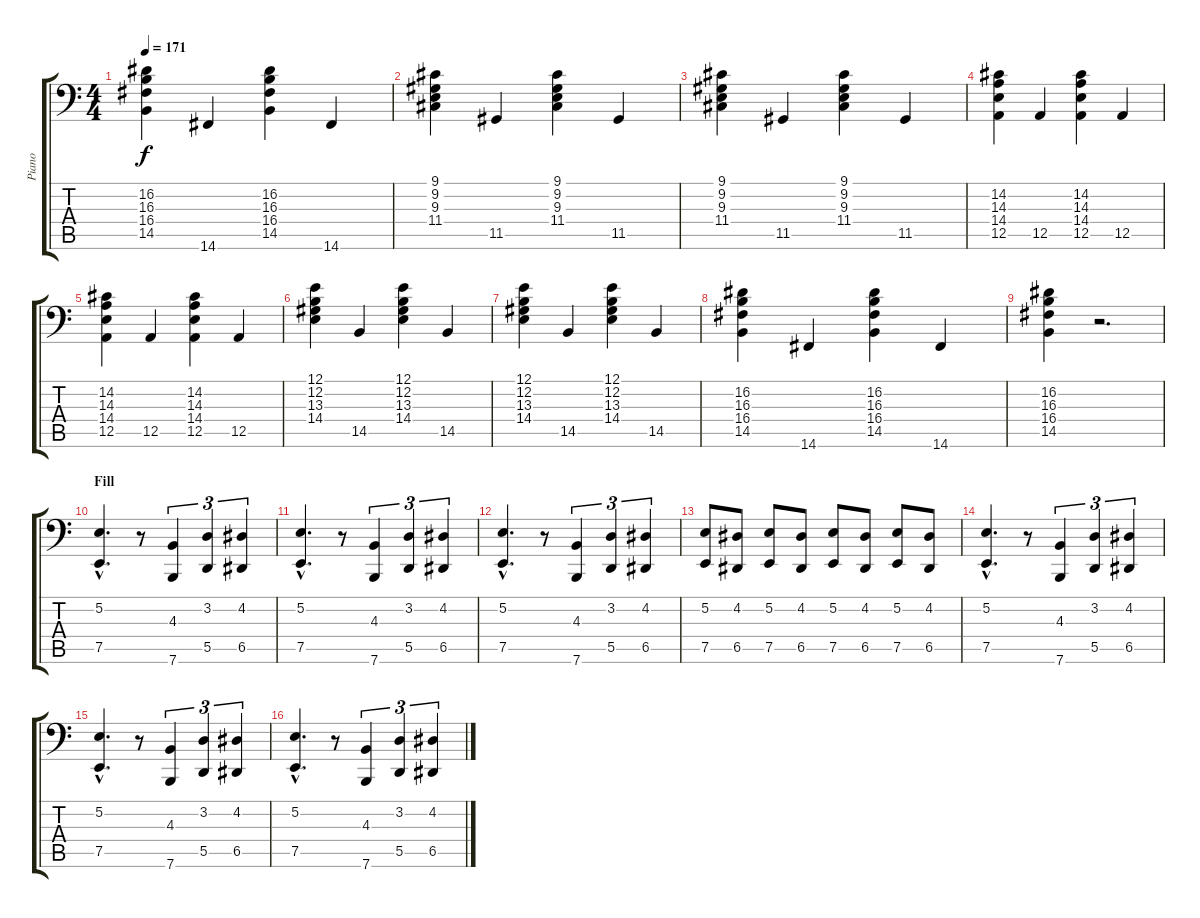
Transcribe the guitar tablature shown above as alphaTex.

\track ("Piano" "Piano") {instrument electricgrandpiano}
\staff {score tabs}
\tuning (E3 B2 G2 D2 A1 E1) {hide}
\ts (4 4)
\tempo 171
\clef f4
\ks c
(16.2 16.3 16.4 14.5).4{dy f} 14.6.4 (16.2 16.3 16.4 14.5).4 14.6.4 |
(9.1 9.2 9.3 11.4).4 11.5.4 (9.1 9.2 9.3 11.4).4 11.5.4 |
(9.1 9.2 9.3 11.4).4 11.5.4 (9.1 9.2 9.3 11.4).4 11.5.4 |
(14.2 14.3 14.4 12.5).4 12.5.4 (14.2 14.3 14.4 12.5).4 12.5.4 |
(14.2 14.3 14.4 12.5).4 12.5.4 (14.2 14.3 14.4 12.5).4 12.5.4 |
(12.1 12.2 13.3 14.4).4 14.5.4 (12.1 12.2 13.3 14.4).4 14.5.4 |
(12.1 12.2 13.3 14.4).4 14.5.4 (12.1 12.2 13.3 14.4).4 14.5.4 |
(16.2 16.3 16.4 14.5).4 14.6.4 (16.2 16.3 16.4 14.5).4 14.6.4 |
(16.2 16.3 16.4 14.5).4 r.2{d} |
\section ("" "Fill")
(5.2{hac} 7.5{hac}).4{d} r.8 (4.3 7.6).4{tu (3 2)} (3.2 5.5).4{tu (3 2)} (4.2 6.5).4{tu (3 2)} |
(5.2{hac} 7.5{hac}).4{d} r.8 (4.3 7.6).4{tu (3 2)} (3.2 5.5).4{tu (3 2)} (4.2 6.5).4{tu (3 2)} |
(5.2{hac} 7.5{hac}).4{d} r.8 (4.3 7.6).4{tu (3 2)} (3.2 5.5).4{tu (3 2)} (4.2 6.5).4{tu (3 2)} |
(5.2 7.5).8 (4.2 6.5).8 (5.2 7.5).8 (4.2 6.5).8 (5.2 7.5).8 (4.2 6.5).8 (5.2 7.5).8 (4.2 6.5).8 |
(5.2{hac} 7.5{hac}).4{d} r.8 (4.3 7.6).4{tu (3 2)} (3.2 5.5).4{tu (3 2)} (4.2 6.5).4{tu (3 2)} |
(5.2{hac} 7.5{hac}).4{d} r.8 (4.3 7.6).4{tu (3 2)} (3.2 5.5).4{tu (3 2)} (4.2 6.5).4{tu (3 2)} |
(5.2{hac} 7.5{hac}).4{d} r.8 (4.3 7.6).4{tu (3 2)} (3.2 5.5).4{tu (3 2)} (4.2 6.5).4{tu (3 2)}
